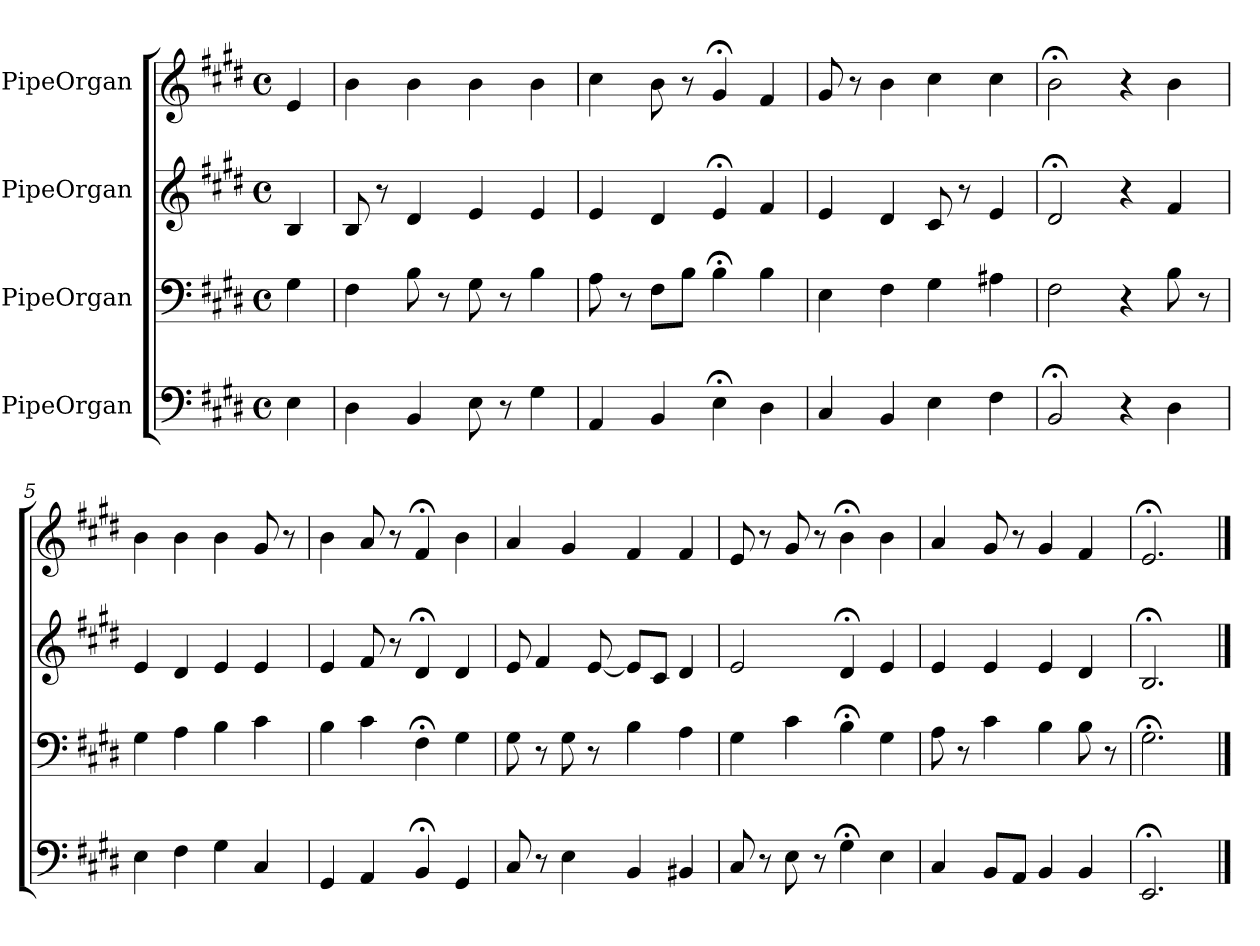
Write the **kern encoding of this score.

**kern	**kern	**kern	**kern
*part4	*part3	*part2	*part1
*staff4	*staff3	*staff2	*staff1
*I"PipeOrgan	*I"PipeOrgan	*I"PipeOrgan	*I"PipeOrgan
*clefF4	*clefF4	*clefG2	*clefG2
*k[f#c#g#d#]	*k[f#c#g#d#]	*k[f#c#g#d#]	*k[f#c#g#d#]
*E:	*E:	*E:	*E:
*M4/4	*M4/4	*M4/4	*M4/4
*met(c)	*met(c)	*met(c)	*met(c)
*MM60	*MM60	*MM60	*MM60
=	=	=	=
4E	4G#	4B	4e
=1	=1	=1	=1
4D#	4F#	8B	4b
.	.	8r	.
4BB	8B	4d#	4b
.	8r	.	.
8E	8G#	4e	4b
8r	8r	.	.
4G#	4B	4e	4b
=2	=2	=2	=2
4AA	8A	4e	4cc#
.	8r	.	.
4BB	8F#\L	4d#	8b
.	8B\J	.	8r
4E;<	4B;<	4e;<	4g#;<
4D#	4B	4f#	4f#
=3	=3	=3	=3
4C#	4E	4e	8g#
.	.	.	8r
4BB	4F#	4d#	4b
4E	4G#	8c#	4cc#
.	.	8r	.
4F#	4A#X	4e	4cc#
=4	=4	=4	=4
2BB;<	2F#	2d#;<	2b;<
4r	4r	4r	4r
4D#	8B	4f#	4b
.	8r	.	.
=5	=5	=5	=5
4E	4G#	4e	4b
4F#	4A	4d#	4b
4G#	4B	4e	4b
4C#	4c#	4e	8g#
.	.	.	8r
=6	=6	=6	=6
4GG#	4B	4e	4b
4AA	4c#	8f#	8a
.	.	8r	8r
4BB;<	4F#;<	4d#;<	4f#;<
4GG#	4G#	4d#	4b
=7	=7	=7	=7
8C#	8G#	8e	4a
8r	8r	4f#	.
4E	8G#	.	4g#
.	8r	[8e	.
4BB	4B	8e/L]	4f#
.	.	8c#/J	.
4BB#X	4A	4d#	4f#
=8	=8	=8	=8
8C#	4G#	2e	8e
8r	.	.	8r
8E	4c#	.	8g#
8r	.	.	8r
4G#;<	4B;<	4d#;<	4b;<
4E	4G#	4e	4b
=9	=9	=9	=9
4C#	8A	4e	4a
.	8r	.	.
8BB/L	4c#	4e	8g#
8AA/J	.	.	8r
4BB	4B	4e	4g#
4BB	8B	4d#	4f#
.	8r	.	.
=10	=10	=10	=10
2.EE;<	2.G#;<	2.B;<	2.e;<
==	==	==	==
*-	*-	*-	*-
